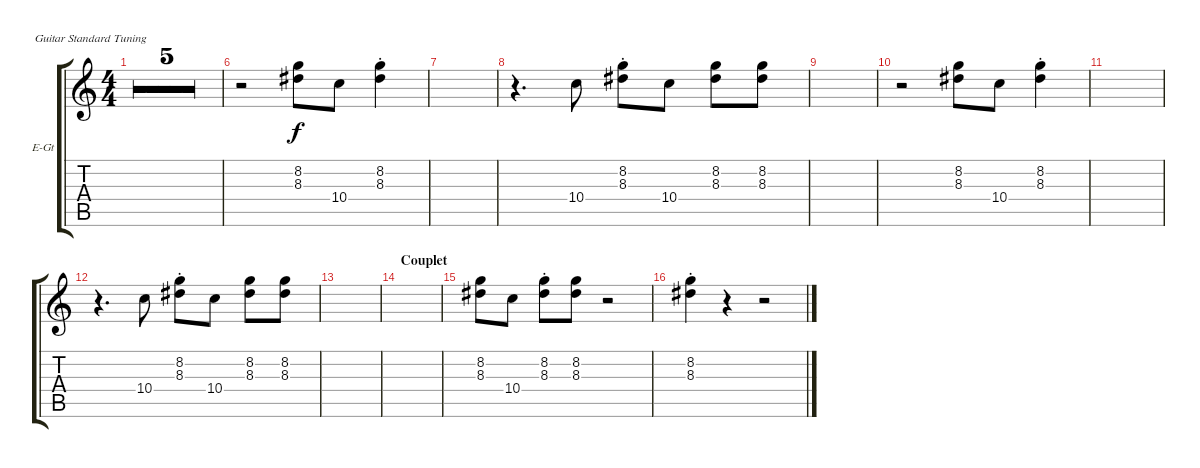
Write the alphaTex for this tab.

\defaultSystemsLayout 4
\bracketExtendMode groupsimilarinstruments
\firstSystemTrackNameOrientation horizontal
\otherSystemsTrackNameOrientation horizontal
\track ("Electric Guitar" "E-Gt") {multiBarRest instrument overdrivenguitar}
\staff {score tabs}
\tuning (E4 B3 G3 D3 A2 E2)
\ts (4 4)
\tempo 120
\clef g2
\ks c
|
|
|
|
|
r.2 (8.2 8.3).8 10.4.8 (8.3{st} 8.2{st}).4 |
|
r.4{d} 10.4.8 (8.2{st} 8.3{st}).8 10.4.8 (8.3 8.2).8 (8.2 8.3).8 |
|
r.2 (8.2 8.3).8 10.4.8 (8.3{st} 8.2{st}).4 |
|
r.4{d} 10.4.8 (8.2{st} 8.3{st}).8 10.4.8 (8.3 8.2).8 (8.2 8.3).8 |
|
\section ("" "Couplet")
|
(8.2 8.3).8 10.4.8 (8.3{st} 8.2{st}).8 (8.2 8.3).8 r.2 |
(8.3{st} 8.2{st}).4 r.4 r.2
